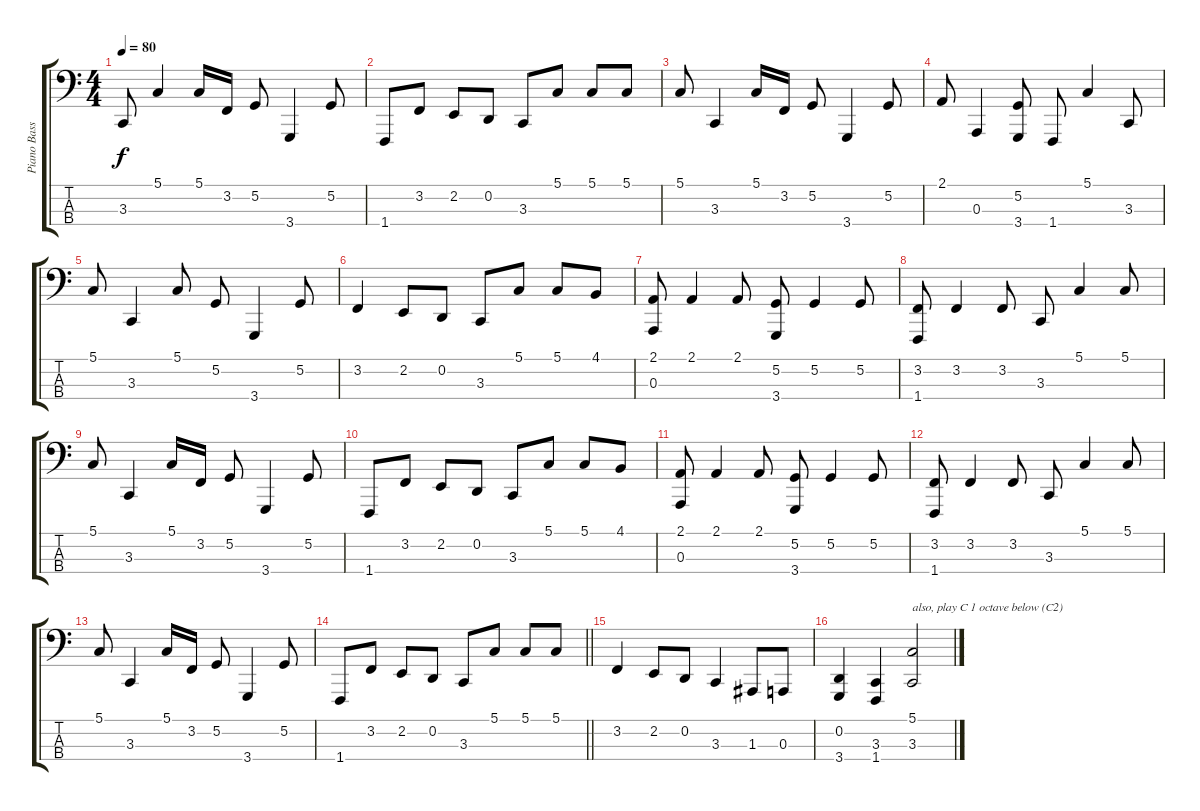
\track ("Piano Bass" "Piano Bass") {instrument acousticgrandpiano}
\staff {score tabs}
\tuning (G2 D2 A1 E1) {hide}
\ts (4 4)
\tempo 80
\clef f4
\ks c
3.3.8{dy f} 5.1.4 5.1.16 3.2.16 5.2.8 3.4.4 5.2.8 |
1.4.8 3.2.8 2.2.8 0.2.8 3.3.8 5.1.8 5.1.8 5.1.8 |
5.1.8 3.3.4 5.1.16 3.2.16 5.2.8 3.4.4 5.2.8 |
2.1.8 0.3.4 (5.2 3.4).8 1.4.8 5.1.4 3.3.8 |
5.1.8 3.3.4 5.1.8 5.2.8 3.4.4 5.2.8 |
3.2.4 2.2.8 0.2.8 3.3.8 5.1.8 5.1.8 4.1.8 |
(2.1 0.3).8 2.1.4 2.1.8 (5.2 3.4).8 5.2.4 5.2.8 |
(3.2 1.4).8 3.2.4 3.2.8 3.3.8 5.1.4 5.1.8 |
5.1.8 3.3.4 5.1.16 3.2.16 5.2.8 3.4.4 5.2.8 |
1.4.8 3.2.8 2.2.8 0.2.8 3.3.8 5.1.8 5.1.8 4.1.8 |
(2.1 0.3).8 2.1.4 2.1.8 (5.2 3.4).8 5.2.4 5.2.8 |
(3.2 1.4).8 3.2.4 3.2.8 3.3.8 5.1.4 5.1.8 |
5.1.8 3.3.4 5.1.16 3.2.16 5.2.8 3.4.4 5.2.8 |
\barLineRight lightlight
1.4.8 3.2.8 2.2.8 0.2.8 3.3.8 5.1.8 5.1.8 5.1.8 |
3.2.4 2.2.8 0.2.8 3.3.4 1.3.8 0.3.8 |
(0.2 3.4).4 (3.3 1.4).4 (5.1 3.3).2{txt "also, play C 1 octave below (C2)"}
